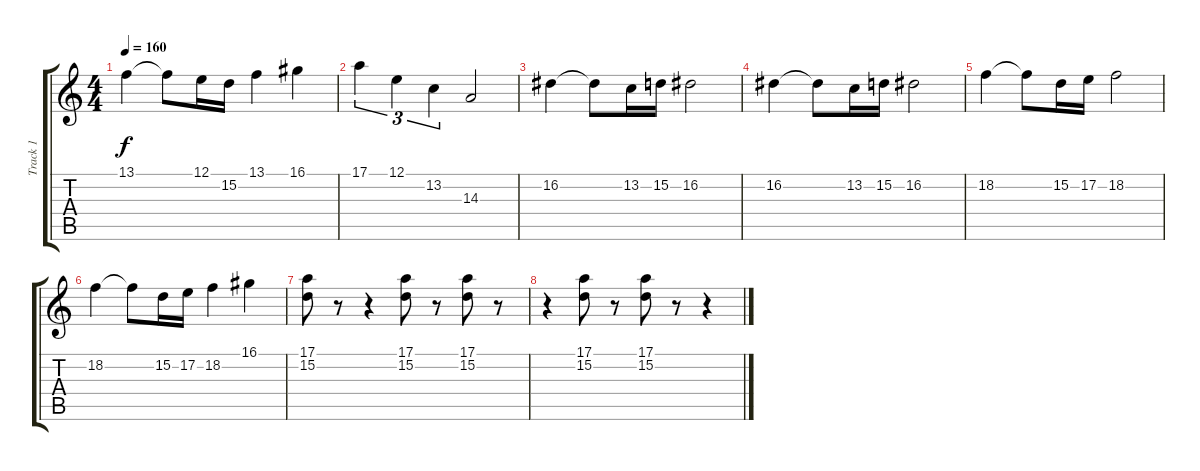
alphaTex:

\track ("Track 1" "Track 1") {instrument trumpet}
\staff {score tabs}
\tuning (E4 B3 G3 D3 A2 E2) {hide}
\ts (4 4)
\tempo 160
\clef g2
\ks c
13.1.4{dy f} 13.1{t}.8 12.1.16 15.2.16 13.1.4 16.1.4 |
17.1.4{tu (3 2)} 12.1.4{tu (3 2)} 13.2.4{tu (3 2)} 14.3.2 |
16.2.4 16.2{t}.8 13.2.16 15.2.16 16.2.2 |
16.2.4 16.2{t}.8 13.2.16 15.2.16 16.2.2 |
18.2.4 18.2{t}.8 15.2.16 17.2.16 18.2.2 |
18.2.4 18.2{t}.8 15.2.16 17.2.16 18.2.4 16.1.4 |
(17.1 15.2).8 r.8 r.4 (17.1 15.2).8 r.8 (17.1 15.2).8 r.8 |
r.4 (17.1 15.2).8 r.8 (17.1 15.2).8 r.8 r.4
